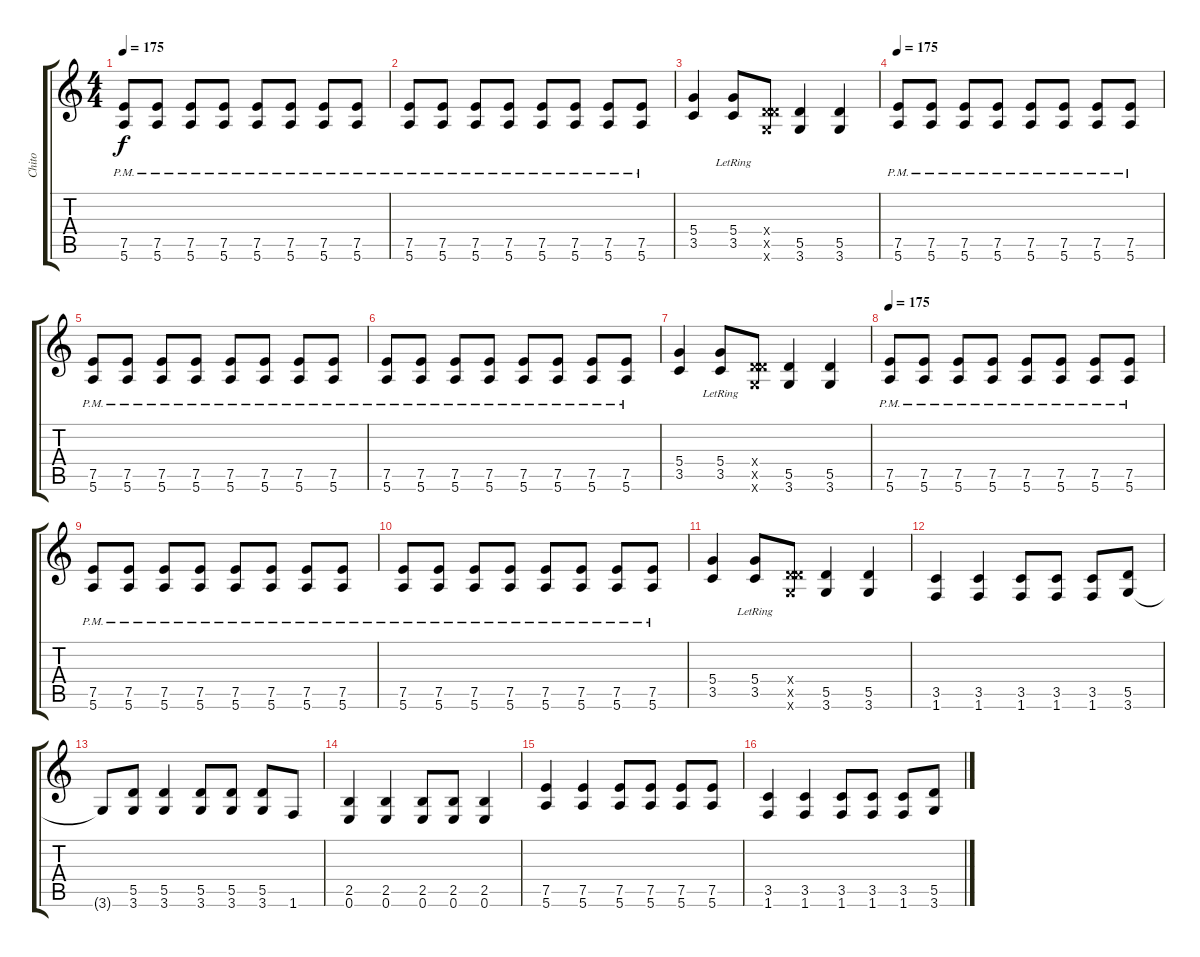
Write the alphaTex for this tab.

\track ("Chito" "Chito") {instrument distortionguitar}
\staff {score tabs}
\tuning (E4 B3 G3 D3 A2 E2) {hide}
\ts (4 4)
\tempo 175
\clef g2
\ks c
(7.5{pm} 5.6{pm}).8{dy f} (7.5{pm} 5.6{pm}).8 (7.5{pm} 5.6{pm}).8 (7.5{pm} 5.6{pm}).8 (7.5{pm} 5.6{pm}).8 (7.5{pm} 5.6{pm}).8 (7.5{pm} 5.6{pm}).8 (7.5{pm} 5.6{pm}).8 |
(7.5{pm} 5.6{pm}).8 (7.5{pm} 5.6{pm}).8 (7.5{pm} 5.6{pm}).8 (7.5{pm} 5.6{pm}).8 (7.5{pm} 5.6{pm}).8 (7.5{pm} 5.6{pm}).8 (7.5{pm} 5.6{pm}).8 (7.5{pm} 5.6{pm}).8 |
(5.4 3.5).4 (5.4 3.5{lr}).8 (0.4{x} 5.5{x} 3.6{x}).8 (5.5 3.6).4 (5.5 3.6).4 |
\tempo 175
(7.5{pm} 5.6{pm}).8 (7.5{pm} 5.6{pm}).8 (7.5{pm} 5.6{pm}).8 (7.5{pm} 5.6{pm}).8 (7.5{pm} 5.6{pm}).8 (7.5{pm} 5.6{pm}).8 (7.5{pm} 5.6{pm}).8 (7.5{pm} 5.6{pm}).8 |
(7.5{pm} 5.6{pm}).8 (7.5{pm} 5.6{pm}).8 (7.5{pm} 5.6{pm}).8 (7.5{pm} 5.6{pm}).8 (7.5{pm} 5.6{pm}).8 (7.5{pm} 5.6{pm}).8 (7.5{pm} 5.6{pm}).8 (7.5{pm} 5.6{pm}).8 |
(7.5{pm} 5.6{pm}).8 (7.5{pm} 5.6{pm}).8 (7.5{pm} 5.6{pm}).8 (7.5{pm} 5.6{pm}).8 (7.5{pm} 5.6{pm}).8 (7.5{pm} 5.6{pm}).8 (7.5{pm} 5.6{pm}).8 (7.5{pm} 5.6{pm}).8 |
(5.4 3.5).4 (5.4 3.5{lr}).8 (0.4{x} 5.5{x} 3.6{x}).8 (5.5 3.6).4 (5.5 3.6).4 |
\tempo 175
(7.5{pm} 5.6{pm}).8 (7.5{pm} 5.6{pm}).8 (7.5{pm} 5.6{pm}).8 (7.5{pm} 5.6{pm}).8 (7.5{pm} 5.6{pm}).8 (7.5{pm} 5.6{pm}).8 (7.5{pm} 5.6{pm}).8 (7.5{pm} 5.6{pm}).8 |
(7.5{pm} 5.6{pm}).8 (7.5{pm} 5.6{pm}).8 (7.5{pm} 5.6{pm}).8 (7.5{pm} 5.6{pm}).8 (7.5{pm} 5.6{pm}).8 (7.5{pm} 5.6{pm}).8 (7.5{pm} 5.6{pm}).8 (7.5{pm} 5.6{pm}).8 |
(7.5{pm} 5.6{pm}).8 (7.5{pm} 5.6{pm}).8 (7.5{pm} 5.6{pm}).8 (7.5{pm} 5.6{pm}).8 (7.5{pm} 5.6{pm}).8 (7.5{pm} 5.6{pm}).8 (7.5{pm} 5.6{pm}).8 (7.5{pm} 5.6{pm}).8 |
(5.4 3.5).4 (5.4 3.5{lr}).8 (0.4{x} 5.5{x} 3.6{x}).8 (5.5 3.6).4 (5.5 3.6).4 |
(3.5 1.6).4 (3.5 1.6).4 (3.5 1.6).8 (3.5 1.6).8 (3.5 1.6).8 (5.5 3.6).8 |
3.6{t}.8 (5.5 3.6).8 (5.5 3.6).4 (5.5 3.6).8 (5.5 3.6).8 (5.5 3.6).8 1.6.8 |
(2.5 0.6).4 (2.5 0.6).4 (2.5 0.6).8 (2.5 0.6).8 (2.5 0.6).4 |
(7.5 5.6).4 (7.5 5.6).4 (7.5 5.6).8 (7.5 5.6).8 (7.5 5.6).8 (7.5 5.6).8 |
(3.5 1.6).4 (3.5 1.6).4 (3.5 1.6).8 (3.5 1.6).8 (3.5 1.6).8 (5.5 3.6).8
